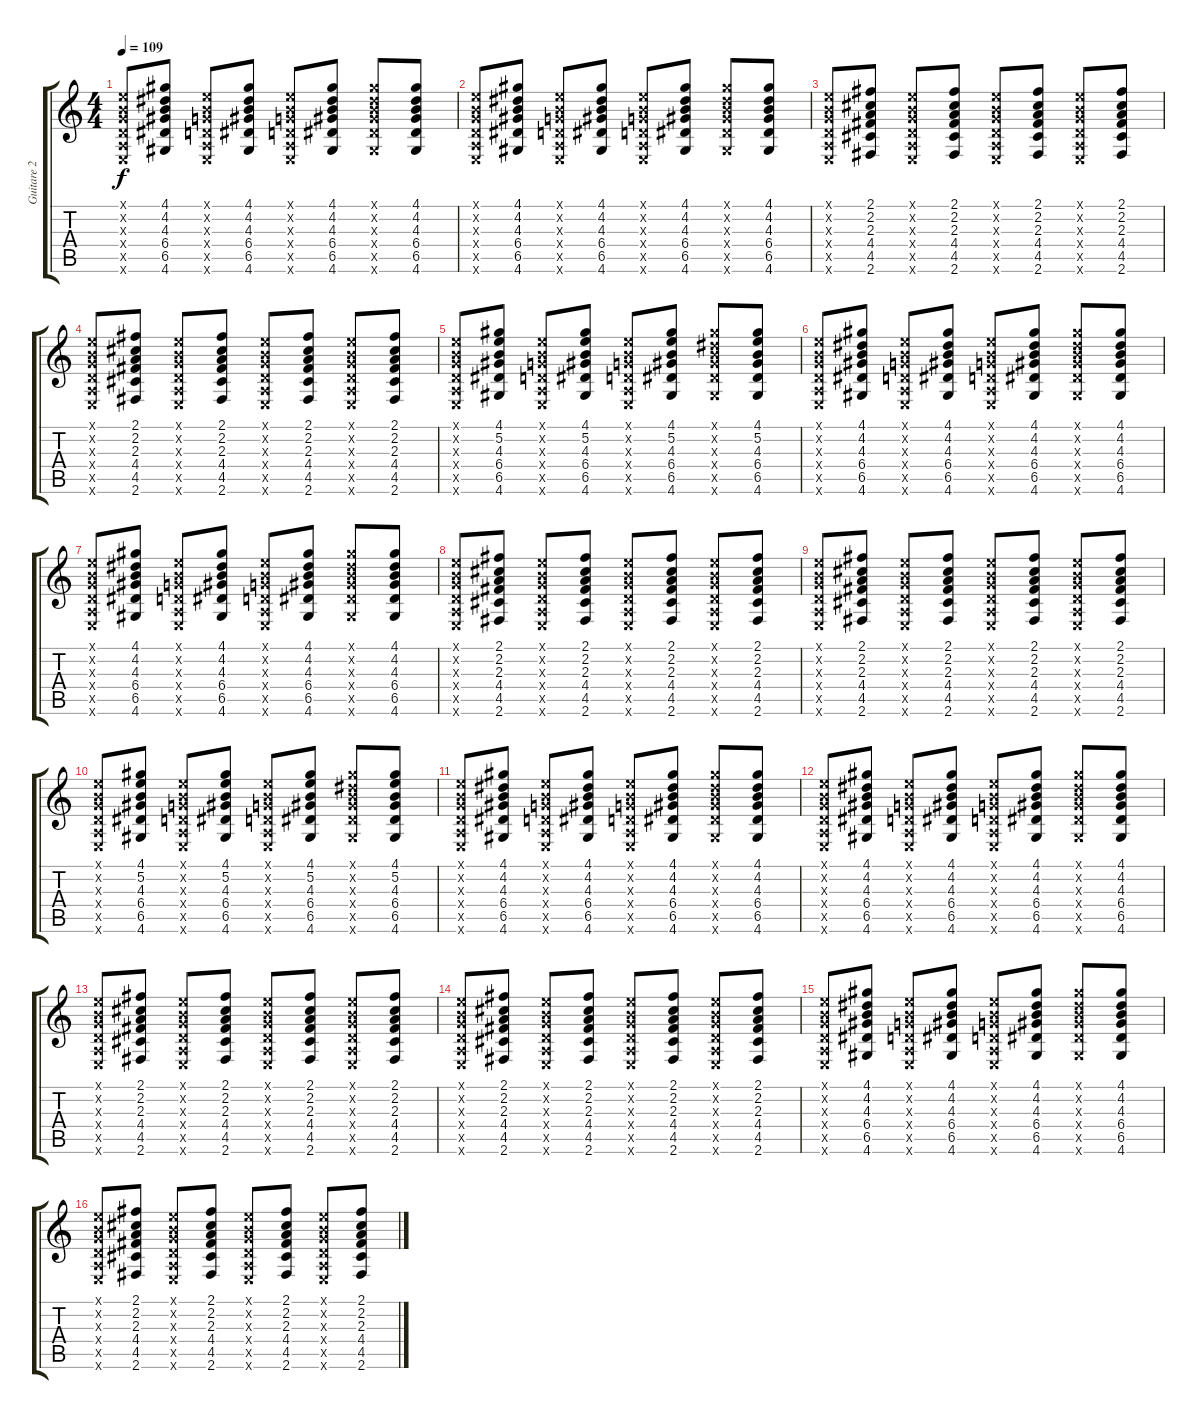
\track ("Guitare 2" "Guitare 2") {instrument acousticguitarsteel}
\staff {score tabs}
\tuning (E4 B3 G3 D3 A2 E2) {hide}
\ts (4 4)
\tempo 109
\clef g2
\ks c
(0.1{x} 0.2{x} 0.3{x} 0.4{x} 0.5{x} 0.6{x}).8{dy f} (4.1 4.2 4.3 6.4 6.5 4.6).8 (0.1{x} 0.2{x} 0.3{x} 0.4{x} 0.5{x} 0.6{x}).8 (4.1 4.2 4.3 6.4 6.5 4.6).8 (0.1{x} 0.2{x} 0.3{x} 0.4{x} 0.5{x} 0.6{x}).8 (4.1 4.2 4.3 6.4 6.5 4.6).8 (4.1{x} 4.2{x} 4.3{x} 6.4{x} 6.5{x} 4.6{x}).8 (4.1 4.2 4.3 6.4 6.5 4.6).8 |
(0.1{x} 0.2{x} 0.3{x} 0.4{x} 0.5{x} 0.6{x}).8 (4.1 4.2 4.3 6.4 6.5 4.6).8 (0.1{x} 0.2{x} 0.3{x} 0.4{x} 0.5{x} 0.6{x}).8 (4.1 4.2 4.3 6.4 6.5 4.6).8 (0.1{x} 0.2{x} 0.3{x} 0.4{x} 0.5{x} 0.6{x}).8 (4.1 4.2 4.3 6.4 6.5 4.6).8 (4.1{x} 4.2{x} 4.3{x} 6.4{x} 6.5{x} 4.6{x}).8 (4.1 4.2 4.3 6.4 6.5 4.6).8 |
(0.1{x} 0.2{x} 0.3{x} 0.4{x} 0.5{x} 0.6{x}).8 (2.1 2.2 2.3 4.4 4.5 2.6).8 (0.1{x} 0.2{x} 0.3{x} 0.4{x} 0.5{x} 0.6{x}).8 (2.1 2.2 2.3 4.4 4.5 2.6).8 (0.1{x} 0.2{x} 0.3{x} 0.4{x} 0.5{x} 0.6{x}).8 (2.1 2.2 2.3 4.4 4.5 2.6).8 (0.1{x} 0.2{x} 0.3{x} 0.4{x} 0.5{x} 0.6{x}).8 (2.1 2.2 2.3 4.4 4.5 2.6).8 |
(0.1{x} 0.2{x} 0.3{x} 0.4{x} 0.5{x} 0.6{x}).8 (2.1 2.2 2.3 4.4 4.5 2.6).8 (0.1{x} 0.2{x} 0.3{x} 0.4{x} 0.5{x} 0.6{x}).8 (2.1 2.2 2.3 4.4 4.5 2.6).8 (0.1{x} 0.2{x} 0.3{x} 0.4{x} 0.5{x} 0.6{x}).8 (2.1 2.2 2.3 4.4 4.5 2.6).8 (0.1{x} 0.2{x} 0.3{x} 0.4{x} 0.5{x} 0.6{x}).8 (2.1 2.2 2.3 4.4 4.5 2.6).8 |
(0.1{x} 0.2{x} 0.3{x} 0.4{x} 0.5{x} 0.6{x}).8 (4.1 5.2 4.3 6.4 6.5 4.6).8 (0.1{x} 0.2{x} 0.3{x} 0.4{x} 0.5{x} 0.6{x}).8 (4.1 5.2 4.3 6.4 6.5 4.6).8 (0.1{x} 0.2{x} 0.3{x} 0.4{x} 0.5{x} 0.6{x}).8 (4.1 5.2 4.3 6.4 6.5 4.6).8 (4.1{x} 4.2{x} 4.3{x} 6.4{x} 6.5{x} 4.6{x}).8 (4.1 5.2 4.3 6.4 6.5 4.6).8 |
(0.1{x} 0.2{x} 0.3{x} 0.4{x} 0.5{x} 0.6{x}).8 (4.1 4.2 4.3 6.4 6.5 4.6).8 (0.1{x} 0.2{x} 0.3{x} 0.4{x} 0.5{x} 0.6{x}).8 (4.1 4.2 4.3 6.4 6.5 4.6).8 (0.1{x} 0.2{x} 0.3{x} 0.4{x} 0.5{x} 0.6{x}).8 (4.1 4.2 4.3 6.4 6.5 4.6).8 (4.1{x} 4.2{x} 4.3{x} 6.4{x} 6.5{x} 4.6{x}).8 (4.1 4.2 4.3 6.4 6.5 4.6).8 |
(0.1{x} 0.2{x} 0.3{x} 0.4{x} 0.5{x} 0.6{x}).8 (4.1 4.2 4.3 6.4 6.5 4.6).8 (0.1{x} 0.2{x} 0.3{x} 0.4{x} 0.5{x} 0.6{x}).8 (4.1 4.2 4.3 6.4 6.5 4.6).8 (0.1{x} 0.2{x} 0.3{x} 0.4{x} 0.5{x} 0.6{x}).8 (4.1 4.2 4.3 6.4 6.5 4.6).8 (4.1{x} 4.2{x} 4.3{x} 6.4{x} 6.5{x} 4.6{x}).8 (4.1 4.2 4.3 6.4 6.5 4.6).8 |
(0.1{x} 0.2{x} 0.3{x} 0.4{x} 0.5{x} 0.6{x}).8 (2.1 2.2 2.3 4.4 4.5 2.6).8 (0.1{x} 0.2{x} 0.3{x} 0.4{x} 0.5{x} 0.6{x}).8 (2.1 2.2 2.3 4.4 4.5 2.6).8 (0.1{x} 0.2{x} 0.3{x} 0.4{x} 0.5{x} 0.6{x}).8 (2.1 2.2 2.3 4.4 4.5 2.6).8 (0.1{x} 0.2{x} 0.3{x} 0.4{x} 0.5{x} 0.6{x}).8 (2.1 2.2 2.3 4.4 4.5 2.6).8 |
(0.1{x} 0.2{x} 0.3{x} 0.4{x} 0.5{x} 0.6{x}).8 (2.1 2.2 2.3 4.4 4.5 2.6).8 (0.1{x} 0.2{x} 0.3{x} 0.4{x} 0.5{x} 0.6{x}).8 (2.1 2.2 2.3 4.4 4.5 2.6).8 (0.1{x} 0.2{x} 0.3{x} 0.4{x} 0.5{x} 0.6{x}).8 (2.1 2.2 2.3 4.4 4.5 2.6).8 (0.1{x} 0.2{x} 0.3{x} 0.4{x} 0.5{x} 0.6{x}).8 (2.1 2.2 2.3 4.4 4.5 2.6).8 |
(0.1{x} 0.2{x} 0.3{x} 0.4{x} 0.5{x} 0.6{x}).8 (4.1 5.2 4.3 6.4 6.5 4.6).8 (0.1{x} 0.2{x} 0.3{x} 0.4{x} 0.5{x} 0.6{x}).8 (4.1 5.2 4.3 6.4 6.5 4.6).8 (0.1{x} 0.2{x} 0.3{x} 0.4{x} 0.5{x} 0.6{x}).8 (4.1 5.2 4.3 6.4 6.5 4.6).8 (4.1{x} 4.2{x} 4.3{x} 6.4{x} 6.5{x} 4.6{x}).8 (4.1 5.2 4.3 6.4 6.5 4.6).8 |
(0.1{x} 0.2{x} 0.3{x} 0.4{x} 0.5{x} 0.6{x}).8 (4.1 4.2 4.3 6.4 6.5 4.6).8 (0.1{x} 0.2{x} 0.3{x} 0.4{x} 0.5{x} 0.6{x}).8 (4.1 4.2 4.3 6.4 6.5 4.6).8 (0.1{x} 0.2{x} 0.3{x} 0.4{x} 0.5{x} 0.6{x}).8 (4.1 4.2 4.3 6.4 6.5 4.6).8 (4.1{x} 4.2{x} 4.3{x} 6.4{x} 6.5{x} 4.6{x}).8 (4.1 4.2 4.3 6.4 6.5 4.6).8 |
(0.1{x} 0.2{x} 0.3{x} 0.4{x} 0.5{x} 0.6{x}).8 (4.1 4.2 4.3 6.4 6.5 4.6).8 (0.1{x} 0.2{x} 0.3{x} 0.4{x} 0.5{x} 0.6{x}).8 (4.1 4.2 4.3 6.4 6.5 4.6).8 (0.1{x} 0.2{x} 0.3{x} 0.4{x} 0.5{x} 0.6{x}).8 (4.1 4.2 4.3 6.4 6.5 4.6).8 (4.1{x} 4.2{x} 4.3{x} 6.4{x} 6.5{x} 4.6{x}).8 (4.1 4.2 4.3 6.4 6.5 4.6).8 |
(0.1{x} 0.2{x} 0.3{x} 0.4{x} 0.5{x} 0.6{x}).8 (2.1 2.2 2.3 4.4 4.5 2.6).8 (0.1{x} 0.2{x} 0.3{x} 0.4{x} 0.5{x} 0.6{x}).8 (2.1 2.2 2.3 4.4 4.5 2.6).8 (0.1{x} 0.2{x} 0.3{x} 0.4{x} 0.5{x} 0.6{x}).8 (2.1 2.2 2.3 4.4 4.5 2.6).8 (0.1{x} 0.2{x} 0.3{x} 0.4{x} 0.5{x} 0.6{x}).8 (2.1 2.2 2.3 4.4 4.5 2.6).8 |
(0.1{x} 0.2{x} 0.3{x} 0.4{x} 0.5{x} 0.6{x}).8 (2.1 2.2 2.3 4.4 4.5 2.6).8 (0.1{x} 0.2{x} 0.3{x} 0.4{x} 0.5{x} 0.6{x}).8 (2.1 2.2 2.3 4.4 4.5 2.6).8 (0.1{x} 0.2{x} 0.3{x} 0.4{x} 0.5{x} 0.6{x}).8 (2.1 2.2 2.3 4.4 4.5 2.6).8 (0.1{x} 0.2{x} 0.3{x} 0.4{x} 0.5{x} 0.6{x}).8 (2.1 2.2 2.3 4.4 4.5 2.6).8 |
(0.1{x} 0.2{x} 0.3{x} 0.4{x} 0.5{x} 0.6{x}).8 (4.1 4.2 4.3 6.4 6.5 4.6).8 (0.1{x} 0.2{x} 0.3{x} 0.4{x} 0.5{x} 0.6{x}).8 (4.1 4.2 4.3 6.4 6.5 4.6).8 (0.1{x} 0.2{x} 0.3{x} 0.4{x} 0.5{x} 0.6{x}).8 (4.1 4.2 4.3 6.4 6.5 4.6).8 (4.1{x} 4.2{x} 4.3{x} 6.4{x} 6.5{x} 4.6{x}).8 (4.1 4.2 4.3 6.4 6.5 4.6).8 |
(0.1{x} 0.2{x} 0.3{x} 0.4{x} 0.5{x} 0.6{x}).8 (2.1 2.2 2.3 4.4 4.5 2.6).8 (0.1{x} 0.2{x} 0.3{x} 0.4{x} 0.5{x} 0.6{x}).8 (2.1 2.2 2.3 4.4 4.5 2.6).8 (0.1{x} 0.2{x} 0.3{x} 0.4{x} 0.5{x} 0.6{x}).8 (2.1 2.2 2.3 4.4 4.5 2.6).8 (0.1{x} 0.2{x} 0.3{x} 0.4{x} 0.5{x} 0.6{x}).8 (2.1 2.2 2.3 4.4 4.5 2.6).8
